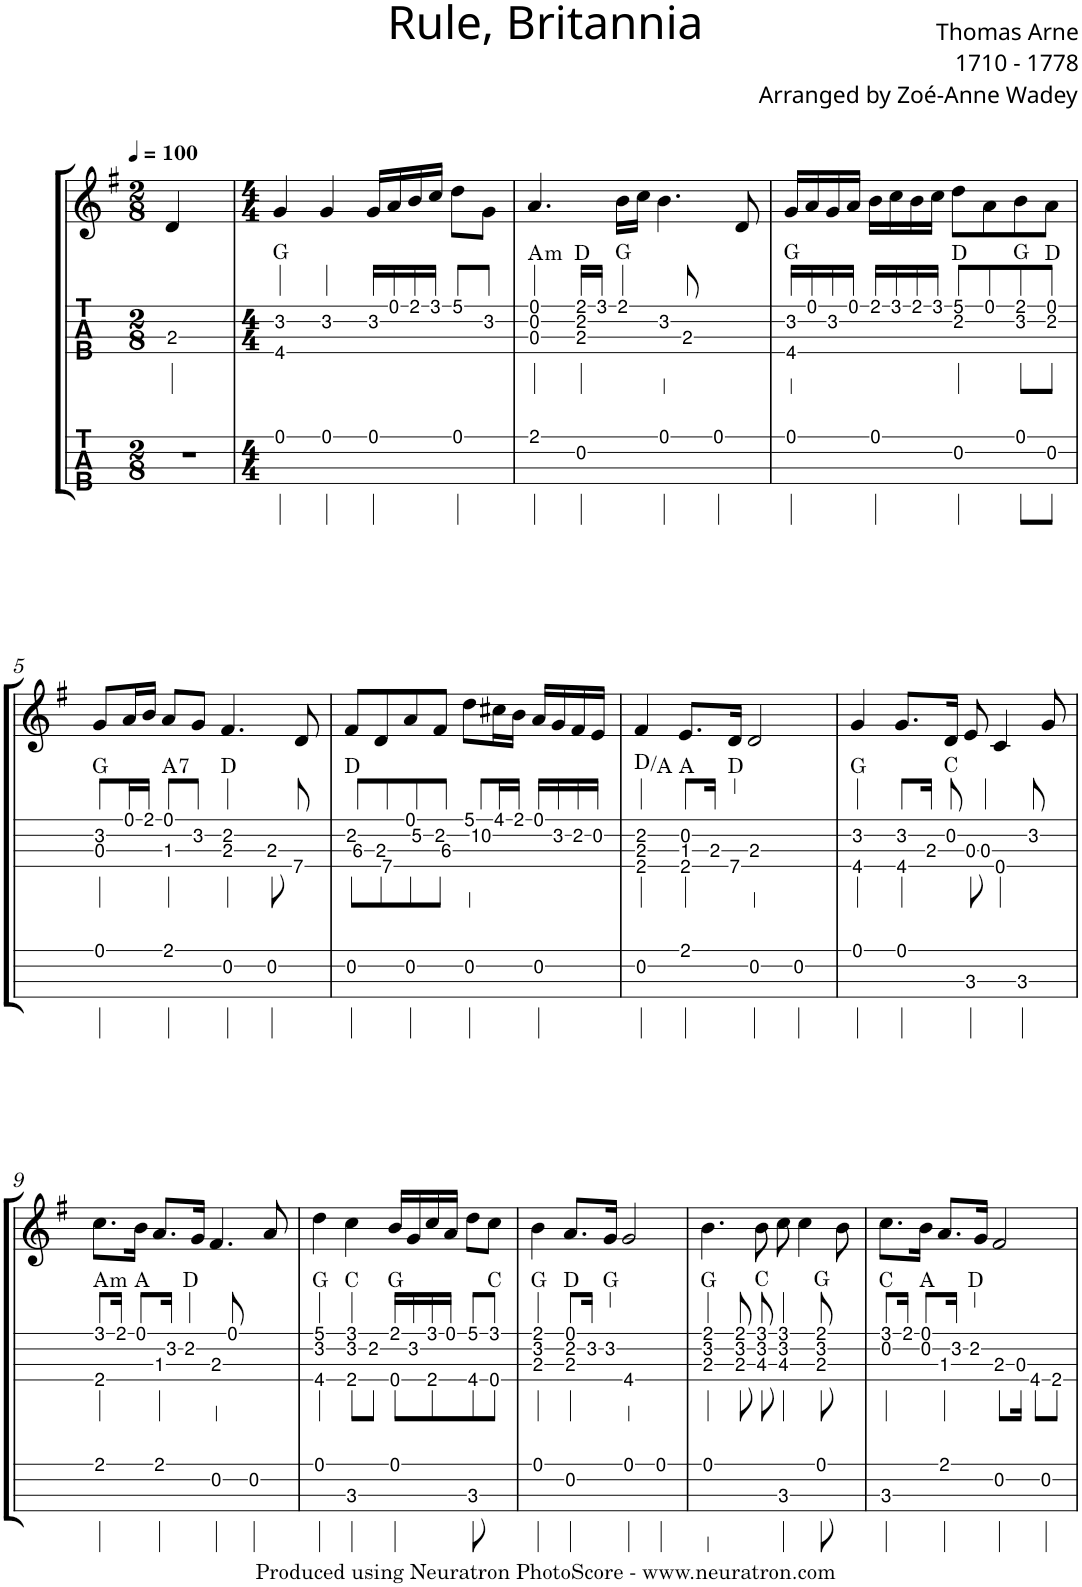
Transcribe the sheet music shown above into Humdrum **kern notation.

**kern	**kern	**harte	**kern
*part3	*part2	*part2	*part1
*staff3	*staff2	*	*staff1
*I"P3	*I"P2	*	*I"P1
*stria4	*stria4	*	*
*	*	*	*clefG2
*k[f#]	*k[f#]	*	*k[f#]
*G:	*G:	*	*G:
*M2/8	*M2/8	*	*M2/8
*MM100	*MM100	*	*MM100
=1	=1	=1	=1
4r	4d\	.	4d/
=2	=2	=2	=2
*M4/4	*M4/4	*	*M4/4
*	*^	*	*
4GG\	4g/	1B	G:maj	4g/
4GG\	4g/	.	.	4g/
4GG\	16g/LL	.	.	16g/LL
.	16a/	.	.	16a/
.	16b/	.	.	16b/
.	16cc/JJ	.	.	16cc/JJ
4GG\	8dd/L	.	.	8dd\L
.	8g/J	.	.	8g\J
=3	=3	=3	=3	=3
!	!	!	!LO:H:kt=m	!
4AA\	4a/	4c\ 4e\	A:min	4.a/
4DD\	16b/LL	4d\ 4f#\	D:maj	.
.	16cc/JJ	.	.	.
.	4b/	.	G:maj	16b\LL
.	.	.	.	16cc\JJ
4GG\	.	2g\	.	4.b\
.	8d/	.	.	.
4GG\	4ryy	.	.	.
.	.	.	.	8d/
=4	=4	=4	=4	=4
4GG\	16g/LL	2B\	G:maj	16g/LL
.	16a/	.	.	16a/
.	16g/	.	.	16g/
.	16a/JJ	.	.	16a/JJ
4GG\	16b/LL	.	.	16b\LL
.	16cc/	.	.	16cc\
.	16b/	.	.	16b\
.	16cc/JJ	.	.	16cc\JJ
4DD\	8dd/L	4f#\	D:maj	8dd\L
.	8a/	.	.	8a\
8GG\L	8b/	8g\L	G:maj	8b\
8DD\J	8a/J	8f#\J	D:maj	8a\J
!!LO:LB:g=z
=5	=5	=5	=5	=5
4GG\	8g/L	4c\	G:maj	8g/L
.	16a/L	.	.	16a/L
.	16b/JJ	.	.	16b/JJ
!	!	!	!LO:H:kt=7	!
4AA\	8a/L	4c#\	A:7	8a/L
.	8g/J	.	.	8g/J
4DD\	4f#/	4d\	D:maj	4.f#/
4DD\	8d/	8d\	.	.
.	8ryy	8ryy	.	8d/
=6	=6	=6	=6	=6
4DD\	8f#/L	8f#\L	D:maj	8f#/L
.	8d/	8d\	.	8d/
4DD\	8a/	8a\	.	8a/
.	8f#/J	8f#\J	.	8f#/J
4DD\	8dd/L	2dd\	.	8dd\L
.	16cc#/L	.	.	16cc#X\L
.	16b/JJ	.	.	16b\JJ
4DD\	16a/LL	.	.	16a/LL
.	16g/	.	.	16g/
.	16f#/	.	.	16f#/
.	16e/JJ	.	.	16e/JJ
=7	=7	=7	=7	=7
4DD\	4d/ 4f#/	4A\	D:maj/5	4f#/
4AA\	8c#/ 8e/L	4A\	A:maj	8.e/L
.	16d/Jk	.	.	.
.	2d/	.	D:maj	16d/Jk
4DD\	.	2d\	.	2d/
4DD\	.	.	.	.
.	16ryy	.	.	.
=8	=8	=8	=8	=8
4GG\	4g/	4B\	G:maj	4g/
4GG\	8g/L	4B\	.	8.g/L
.	16d/Jk	.	.	.
.	8e/	.	C:maj	16d/Jk
4CC\	.	8c\	.	8e/
.	4c/	.	.	.
.	.	4G\	.	4c/
4CC\	.	.	.	.
.	8g/	.	.	.
.	.	8ryy	.	8g/
.	16ryy	.	.	.
!!LO:LB:g=z
=9	=9	=9	=9	=9
!	!	!	!LO:H:kt=m	!
4AA\	8cc/L	4A\	A:min	8.cc\L
.	16b/Jk	.	.	.
.	8a/L	.	A:maj	16b\Jk
4AA\	.	4c#\	.	8.a/L
.	16g/Jk	.	.	.
.	4f#/	.	D:maj	.
.	.	.	.	16g/Jk
4DD\	.	2d\	.	4.f#/
.	8a/	.	.	.
4DD\	4ryy	.	.	.
.	.	.	.	8a/
=10	=10	=10	=10	=10
4GG\	4dd/	4B\ 4g\	G:maj	4dd\
4CC\	4cc/	8A\ 8g\L	C:maj	4cc\
.	.	8f#\J	.	.
4GG\	16b/LL	8G\L	G:maj	16b/LL
.	16g/	.	.	16g/
.	16cc/	8A\	.	16cc/
.	16a/JJ	.	.	16a/JJ
8CC\	8dd/L	8B\	.	8dd\L
8ryy	8cc/J	8G\J	C:maj	8cc\J
=11	=11	=11	=11	=11
4GG\	4g/ 4b/	4d\	G:maj	4b\
4DD\	8f#/ 8a/L	4d\	D:maj	8.a/L
.	16g/Jk	.	.	.
.	2g/	.	G:maj	16g/Jk
4GG\	.	2B\	.	2g/
4GG\	.	.	.	.
.	16ryy	.	.	.
=12	=12	=12	=12	=12
2GG\	4g/ 4b/	4d\	G:maj	4.b\
.	8g/ 8b/	8d\	.	.
.	8g/ 8cc/	8e\	C:maj	8b\
4CC\	4g/ 4cc/	4e\	.	8cc\
.	.	.	.	4cc\
8GG\	8g/ 8b/	8d\	G:maj	.
8ryy	8ryy	8ryy	.	8b\
=13	=13	=13	=13	=13
4CC\	8cc/L	4e\	C:maj	8.cc\L
.	16b/Jk	.	.	.
.	8e/ 8a/L	.	A:maj	16b\Jk
4AA\	.	4c#\	.	8.a/L
.	16g/Jk	.	.	.
.	2f#/	.	D:maj	.
.	.	.	.	16g/Jk
4DD\	.	8d\L	.	2f#/
.	.	16c\Jk	.	.
.	.	8B\L	.	.
4DD\	.	.	.	.
.	.	8A\J	.	.
.	8ryy	.	.	.
.	.	16ryy	.	.
*	*v	*v	*	*
=	=	=	=
*-	*-	*-	*-
